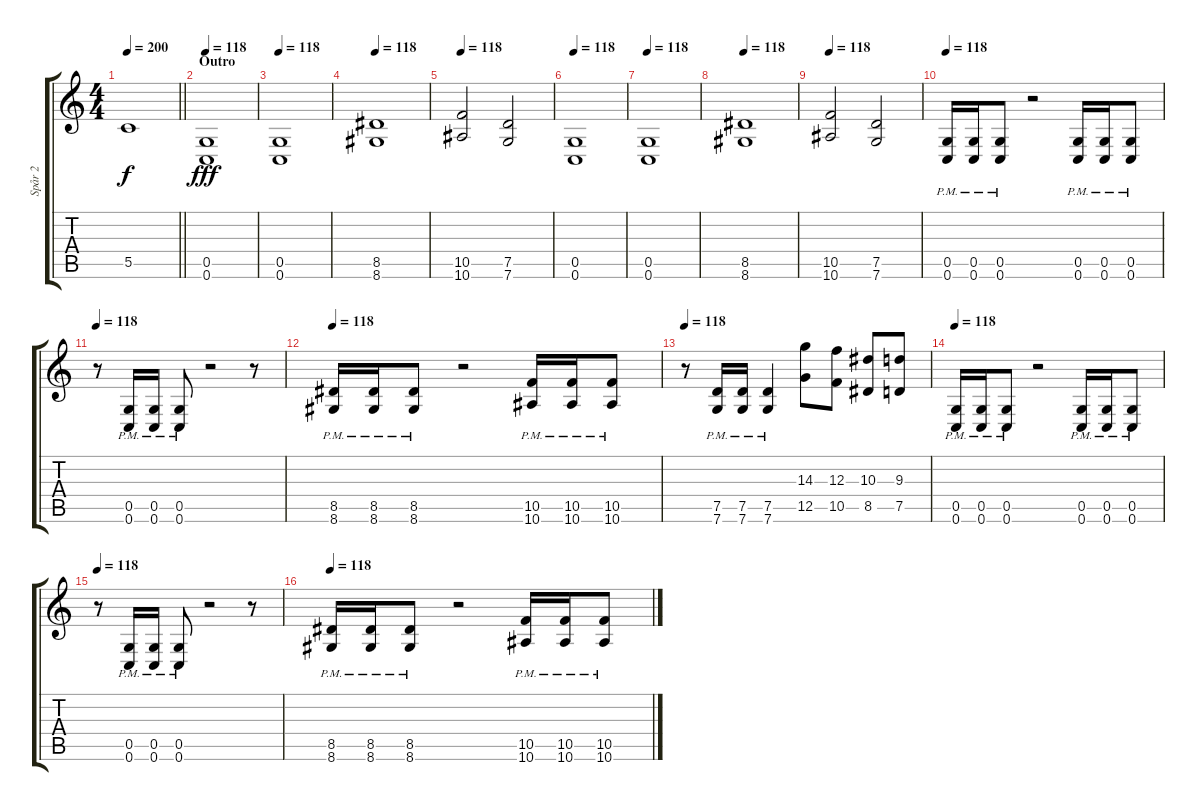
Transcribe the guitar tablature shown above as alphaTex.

\track ("Spår 2" "Spår 2") {instrument distortionguitar}
\staff {score tabs}
\tuning (D4 A3 F3 C3 G2 C2) {hide}
\ts (4 4)
\tempo 200
\clef g2
\barLineRight lightlight
\ks c
5.5{t}.1{dy f} |
\section ("" "Outro")
\tempo 117
\tempo 118
(0.5 0.6).1{dy fff} |
\tempo 118
(0.5 0.6).1 |
\tempo 118
(8.5 8.6).1 |
\tempo 118
(10.5 10.6).2 (7.5 7.6).2 |
\tempo 117
\tempo 118
(0.5 0.6).1 |
\tempo 118
(0.5 0.6).1 |
\tempo 118
(8.5 8.6).1 |
\tempo 118
(10.5 10.6).2 (7.5 7.6).2 |
\tempo 118
(0.5{pm} 0.6{pm}).16 (0.5{pm} 0.6{pm}).16 (0.5{pm} 0.6{pm}).8 r.2 (0.5{pm} 0.6{pm}).16 (0.5{pm} 0.6{pm}).16 (0.5{pm} 0.6{pm}).8 |
\tempo 118
r.8 (0.5{pm} 0.6{pm}).16 (0.5{pm} 0.6{pm}).16 (0.5{pm} 0.6{pm}).8 r.2 r.8 |
\tempo 118
(8.5{pm} 8.6{pm}).16 (8.5{pm} 8.6{pm}).16 (8.5{pm} 8.6{pm}).8 r.2 (10.5{pm} 10.6{pm}).16 (10.5{pm} 10.6{pm}).16 (10.5{pm} 10.6{pm}).8 |
\tempo 118
r.8 (7.5{pm} 7.6{pm}).16 (7.5{pm} 7.6{pm}).16 (7.5{pm} 7.6{pm}).4 (14.3 12.5).8 (12.3 10.5).8 (10.3 8.5).8 (9.3 7.5).8 |
\tempo 118
(0.5{pm} 0.6{pm}).16 (0.5{pm} 0.6{pm}).16 (0.5{pm} 0.6{pm}).8 r.2 (0.5{pm} 0.6{pm}).16 (0.5{pm} 0.6{pm}).16 (0.5{pm} 0.6{pm}).8 |
\tempo 118
r.8 (0.5{pm} 0.6{pm}).16 (0.5{pm} 0.6{pm}).16 (0.5{pm} 0.6{pm}).8 r.2 r.8 |
\tempo 118
(8.5{pm} 8.6{pm}).16 (8.5{pm} 8.6{pm}).16 (8.5{pm} 8.6{pm}).8 r.2 (10.5{pm} 10.6{pm}).16 (10.5{pm} 10.6{pm}).16 (10.5{pm} 10.6{pm}).8
